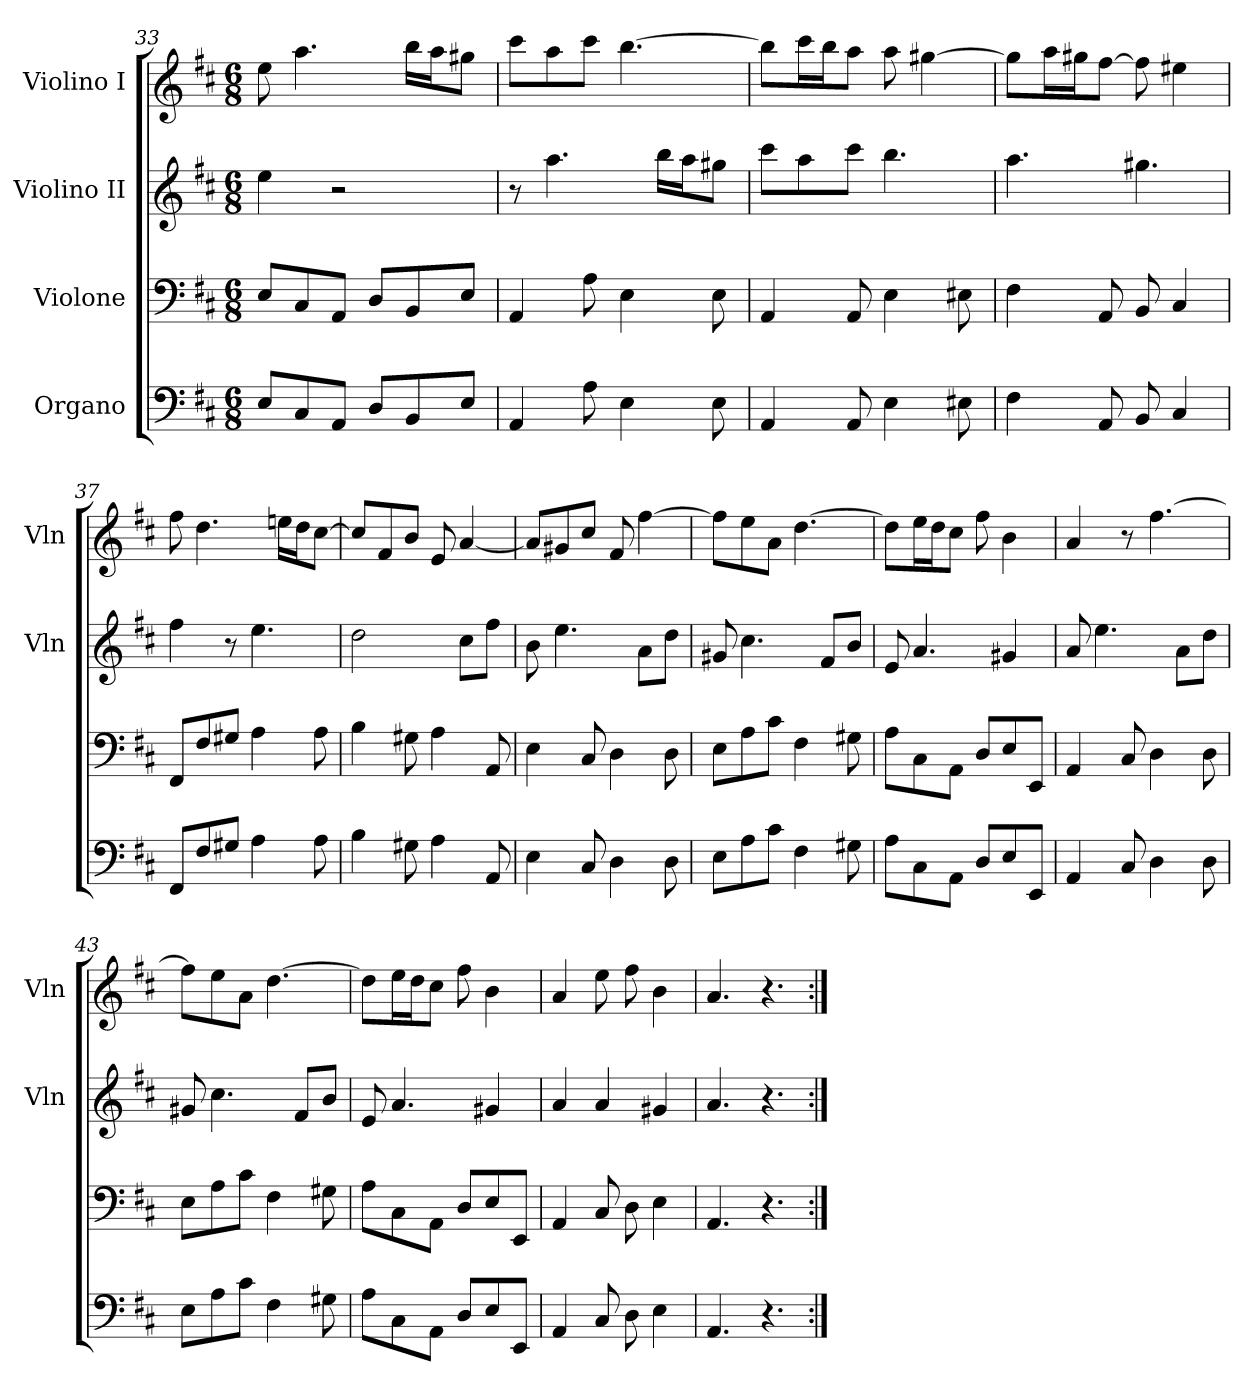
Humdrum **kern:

**kern	**kern	**kern	**kern
*part4	*part3	*part2	*part1
*staff4	*staff3	*staff2	*staff1
*I"Organo	*I"Violone	*I"Violino II	*I"Violino I
*	*	*I'Vln	*I'Vln
*clefF4	*clefF4	*clefG2	*clefG2
*k[f#c#]	*k[f#c#]	*k[f#c#]	*k[f#c#]
*D:	*D:	*D:	*D:
*M6/8	*M6/8	*M6/8	*M6/8
=33	=33	=33	=33
8EL	8EL	4ee	8ee
8C#	8C#	.	4.aa
8AAJ	8AAJ	2r	.
8DL	8DL	.	.
8BB	8BB	.	16bbLL
.	.	.	16aaJ
8EJ	8EJ	.	8gg#XJ
=34	=34	=34	=34
4AA	4AA	8r	8ccc#L
.	.	4.aa	8aa
8A	8A	.	8ccc#J
4E	4E	.	[4.bb
.	.	16bbLL	.
.	.	16aaJ	.
8E	8E	8gg#XJ	.
=35	=35	=35	=35
4AA	4AA	8ccc#L	8bbL]
.	.	8aa	16ccc#L
.	.	.	16bbJ
8AA	8AA	8ccc#J	8aaJ
4E	4E	4.bb	8aa
.	.	.	[4gg#X
8E#X	8E#X	.	.
=36	=36	=36	=36
4F#	4F#	4.aa	8gg#L]
.	.	.	16aaL
.	.	.	16gg#XJ
8AA	8AA	.	[8ff#J
8BB	8BB	4.gg#X	8ff#]
4C#	4C#	.	4ee#X
=37	=37	=37	=37
8FF#L	8FF#L	4ff#	8ff#
8F#	8F#	.	4.dd
8G#XJ	8G#XJ	8r	.
4A	4A	4.ee	.
.	.	.	16eenLL
.	.	.	16ddJ
8A	8A	.	[8cc#J
=38	=38	=38	=38
4B	4B	2dd	8cc#L]
.	.	.	8f#
8G#X	8G#X	.	8bJ
4A	4A	.	8e
.	.	8cc#L	[4a
8AA	8AA	8ff#J	.
=39	=39	=39	=39
4E	4E	8b	8aL]
.	.	4.ee	8g#X
8C#	8C#	.	8cc#J
4D	4D	.	8f#
.	.	8aL	[4ff#
8D	8D	8ddJ	.
=40	=40	=40	=40
8EL	8EL	8g#X	8ff#L]
8A	8A	4.cc#	8ee
8c#J	8c#J	.	8aJ
4F#	4F#	.	[4.dd
.	.	8f#L	.
8G#X	8G#X	8bJ	.
=41	=41	=41	=41
8AL	8AL	8e	8ddL]
8C#	8C#	4.a	16eeL
.	.	.	16ddJ
8AAJ	8AAJ	.	8cc#J
8DL	8DL	.	8ff#
8E	8E	4g#X	4b
8EEJ	8EEJ	.	.
=42	=42	=42	=42
4AA	4AA	8a	4a
.	.	4.ee	.
8C#	8C#	.	8r
4D	4D	.	[4.ff#
.	.	8aL	.
8D	8D	8ddJ	.
=43	=43	=43	=43
8EL	8EL	8g#X	8ff#L]
8A	8A	4.cc#	8ee
8c#J	8c#J	.	8aJ
4F#	4F#	.	[4.dd
.	.	8f#L	.
8G#X	8G#X	8bJ	.
=44	=44	=44	=44
8AL	8AL	8e	8ddL]
8C#	8C#	4.a	16eeL
.	.	.	16ddJ
8AAJ	8AAJ	.	8cc#J
8DL	8DL	.	8ff#
8E	8E	4g#X	4b
8EEJ	8EEJ	.	.
=45	=45	=45	=45
4AA	4AA	4a	4a
8C#	8C#	4a	8ee
8D	8D	.	8ff#
4E	4E	4g#X	4b
=46	=46	=46	=46
4.AA	4.AA	4.a	4.a
4.r	4.r	4.r	4.r
=:|!	=:|!	=:|!	=:|!
*-	*-	*-	*-
